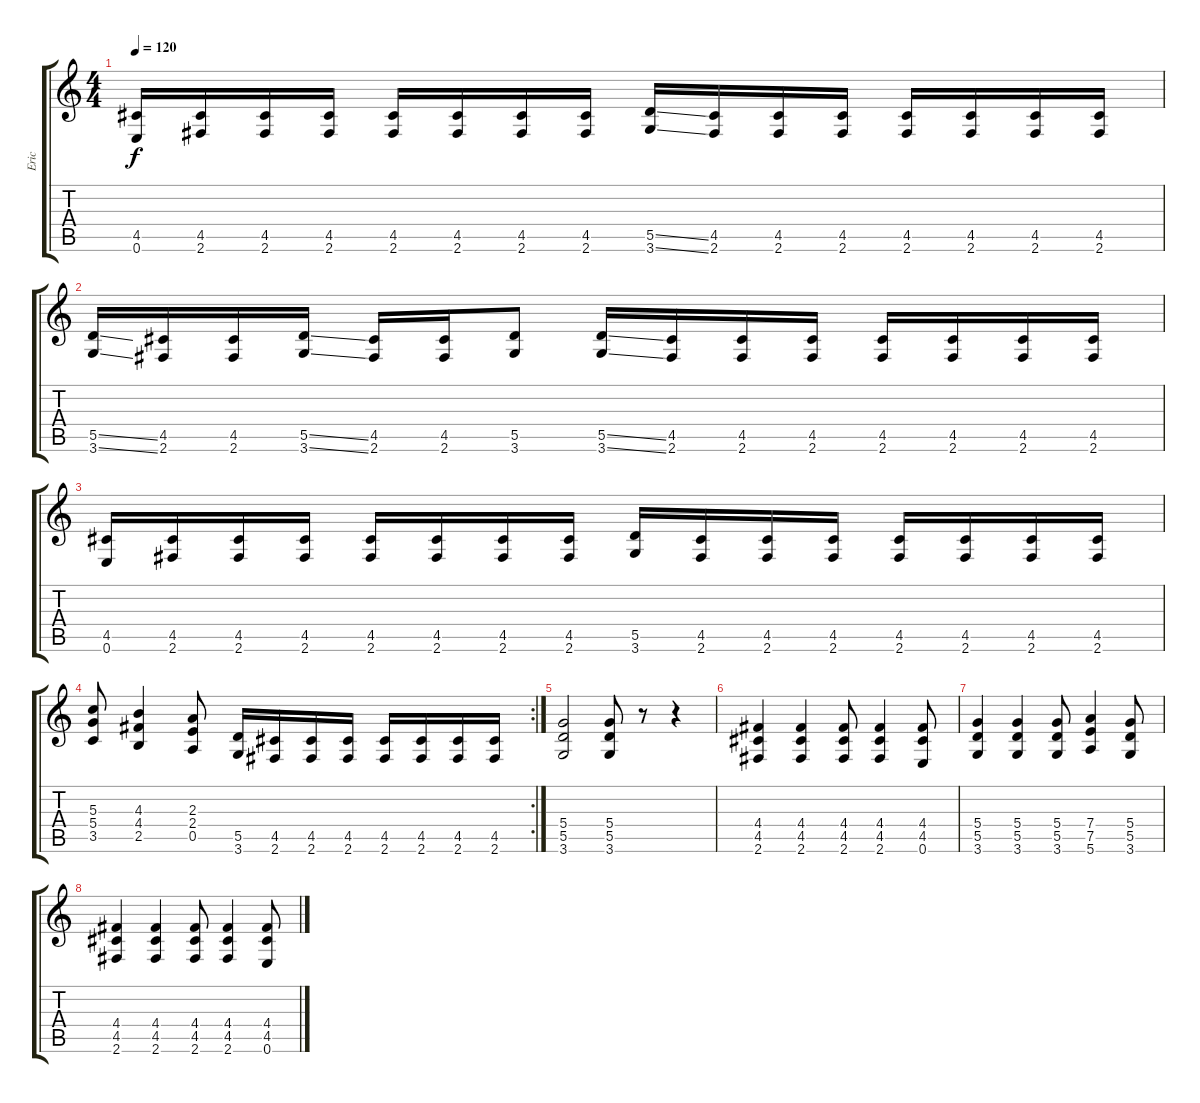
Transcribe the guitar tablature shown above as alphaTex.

\track ("Eric" "Eric") {instrument overdrivenguitar}
\staff {score tabs}
\tuning (E4 B3 G3 D3 A2 E2) {hide}
\ts (4 4)
\tempo 120
\clef g2
\ks c
(4.5 0.6).16{dy f} (4.5 2.6).16 (4.5 2.6).16 (4.5 2.6).16 (4.5 2.6).16 (4.5 2.6).16 (4.5 2.6).16 (4.5 2.6).16 (5.5{ss} 3.6{ss}).16 (4.5 2.6).16 (4.5 2.6).16 (4.5 2.6).16 (4.5 2.6).16 (4.5 2.6).16 (4.5 2.6).16 (4.5 2.6).16 |
(5.5{ss} 3.6{ss}).16 (4.5 2.6).16 (4.5 2.6).16 (5.5{ss} 3.6{ss}).16 (4.5 2.6).16 (4.5 2.6).16 (5.5 3.6).8 (5.5{ss} 3.6{ss}).16 (4.5 2.6).16 (4.5 2.6).16 (4.5 2.6).16 (4.5 2.6).16 (4.5 2.6).16 (4.5 2.6).16 (4.5 2.6).16 |
(4.5 0.6).16 (4.5 2.6).16 (4.5 2.6).16 (4.5 2.6).16 (4.5 2.6).16 (4.5 2.6).16 (4.5 2.6).16 (4.5 2.6).16 (5.5 3.6).16 (4.5 2.6).16 (4.5 2.6).16 (4.5 2.6).16 (4.5 2.6).16 (4.5 2.6).16 (4.5 2.6).16 (4.5 2.6).16 |
\rc 2
(5.3 5.4 3.5).8 (4.3 4.4 2.5).4 (2.3 2.4 0.5).8 (5.5 3.6).16 (4.5 2.6).16 (4.5 2.6).16 (4.5 2.6).16 (4.5 2.6).16 (4.5 2.6).16 (4.5 2.6).16 (4.5 2.6).16 |
(5.4 5.5 3.6).2 (5.4 5.5 3.6).8 r.8 r.4 |
(4.4 4.5 2.6).4 (4.4 4.5 2.6).4 (4.4 4.5 2.6).8 (4.4 4.5 2.6).4 (4.4 4.5 0.6).8 |
(5.4 5.5 3.6).4 (5.4 5.5 3.6).4 (5.4 5.5 3.6).8 (7.4 7.5 5.6).4 (5.4 5.5 3.6).8 |
(4.4 4.5 2.6).4 (4.4 4.5 2.6).4 (4.4 4.5 2.6).8 (4.4 4.5 2.6).4 (4.4 4.5 0.6).8
